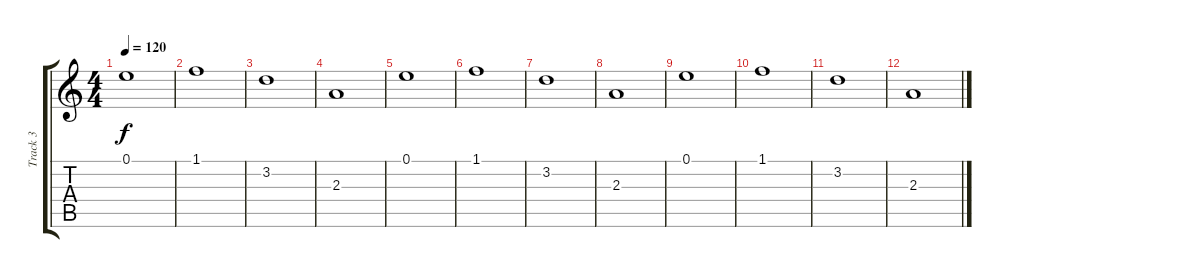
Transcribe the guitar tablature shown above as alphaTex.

\track ("Track 3" "Track 3") {instrument distortionguitar}
\staff {score tabs}
\tuning (E4 B3 G3 D3 A2 E2) {hide}
\ts (4 4)
\tempo 120
\clef g2
\ks c
0.1.1{dy f} |
1.1.1 |
3.2.1 |
2.3.1 |
0.1.1 |
1.1.1 |
3.2.1 |
2.3.1 |
0.1.1 |
1.1.1 |
3.2.1 |
2.3.1
